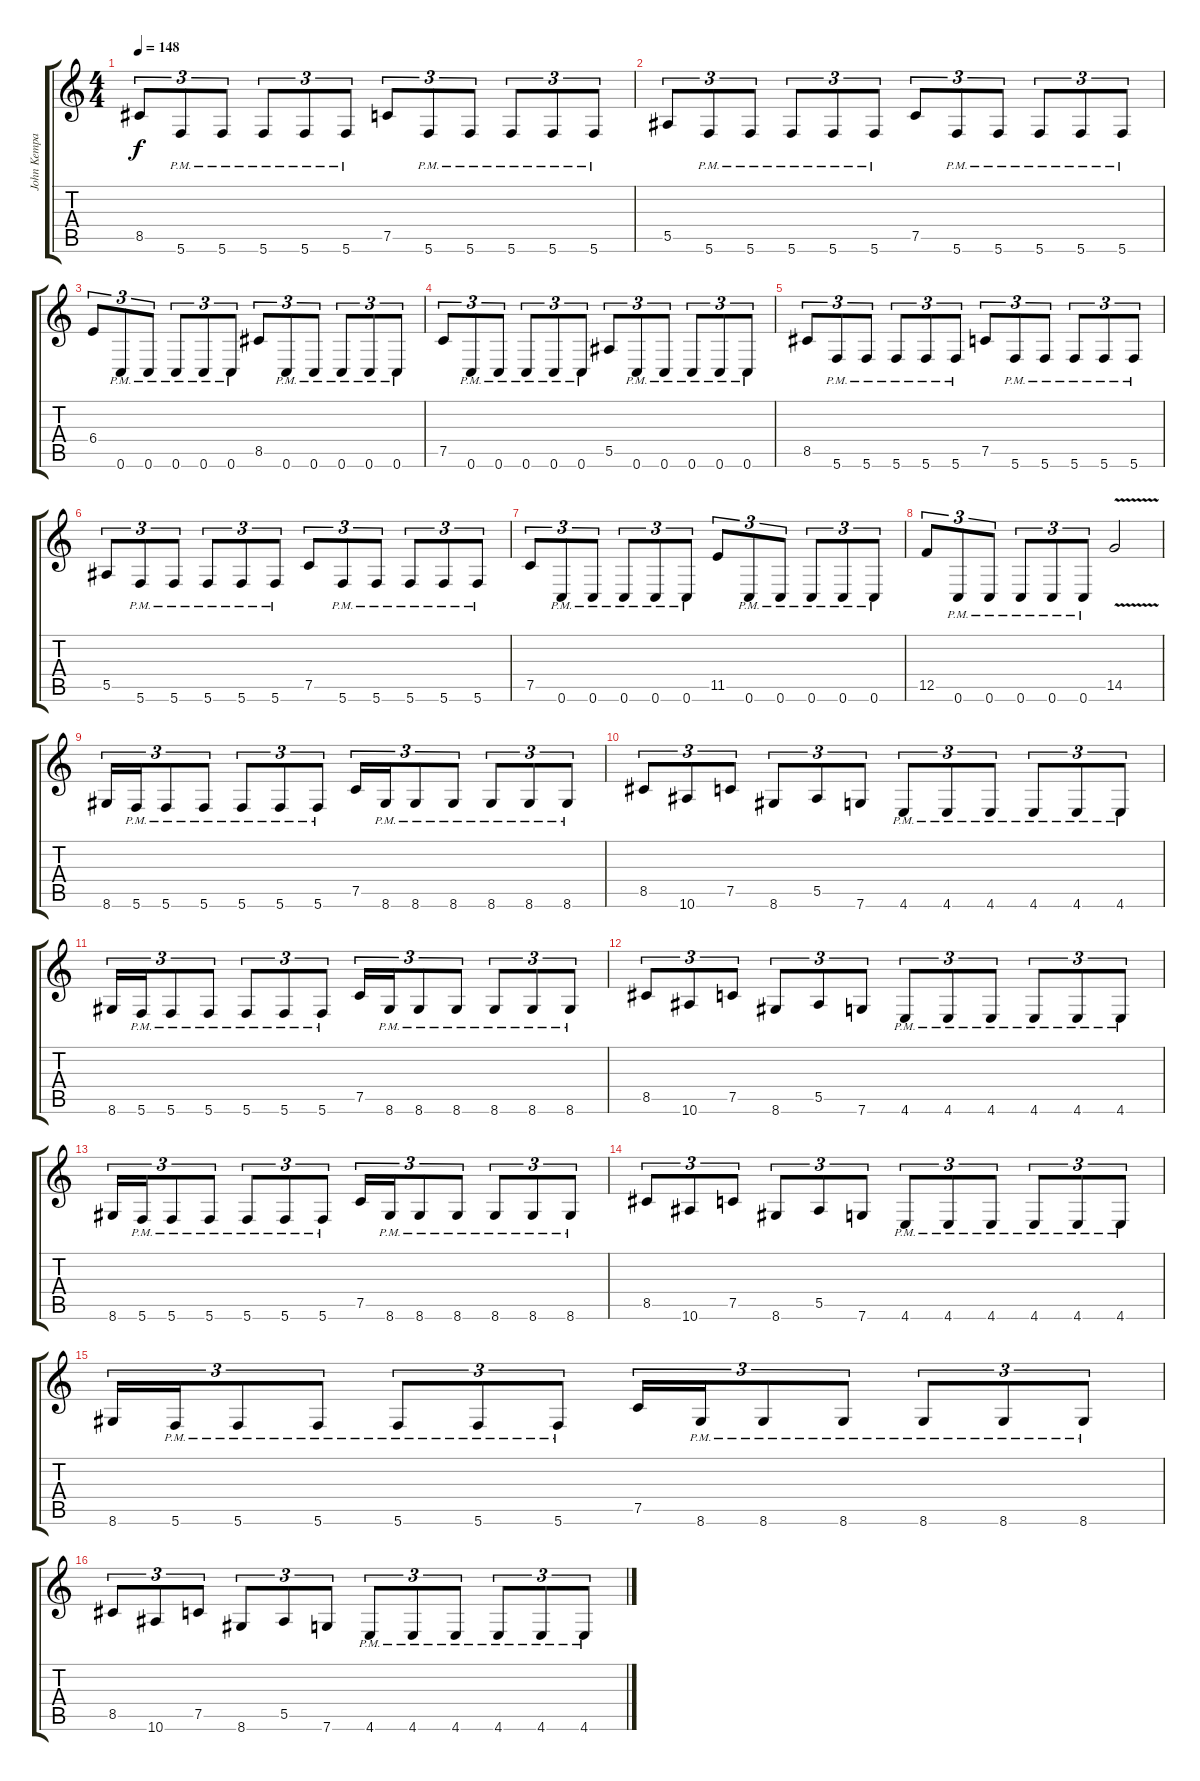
\track ("John Kempainen (Harmonizer)" "John Kempa") {instrument distortionguitar}
\staff {score tabs}
\tuning (C4 G3 Eb3 Bb2 F2 C2) {hide}
\ts (4 4)
\tempo 148
\clef g2
\ks c
8.5.8{tu (3 2) dy f} 5.6{pm}.8{tu (3 2)} 5.6{pm}.8{tu (3 2)} 5.6{pm}.8{tu (3 2)} 5.6{pm}.8{tu (3 2)} 5.6{pm}.8{tu (3 2)} 7.5.8{tu (3 2)} 5.6{pm}.8{tu (3 2)} 5.6{pm}.8{tu (3 2)} 5.6{pm}.8{tu (3 2)} 5.6{pm}.8{tu (3 2)} 5.6{pm}.8{tu (3 2)} |
5.5.8{tu (3 2)} 5.6{pm}.8{tu (3 2)} 5.6{pm}.8{tu (3 2)} 5.6{pm}.8{tu (3 2)} 5.6{pm}.8{tu (3 2)} 5.6{pm}.8{tu (3 2)} 7.5.8{tu (3 2)} 5.6{pm}.8{tu (3 2)} 5.6{pm}.8{tu (3 2)} 5.6{pm}.8{tu (3 2)} 5.6{pm}.8{tu (3 2)} 5.6{pm}.8{tu (3 2)} |
6.4.8{tu (3 2)} 0.6{pm}.8{tu (3 2)} 0.6{pm}.8{tu (3 2)} 0.6{pm}.8{tu (3 2)} 0.6{pm}.8{tu (3 2)} 0.6{pm}.8{tu (3 2)} 8.5.8{tu (3 2)} 0.6{pm}.8{tu (3 2)} 0.6{pm}.8{tu (3 2)} 0.6{pm}.8{tu (3 2)} 0.6{pm}.8{tu (3 2)} 0.6{pm}.8{tu (3 2)} |
7.5.8{tu (3 2)} 0.6{pm}.8{tu (3 2)} 0.6{pm}.8{tu (3 2)} 0.6{pm}.8{tu (3 2)} 0.6{pm}.8{tu (3 2)} 0.6{pm}.8{tu (3 2)} 5.5.8{tu (3 2)} 0.6{pm}.8{tu (3 2)} 0.6{pm}.8{tu (3 2)} 0.6{pm}.8{tu (3 2)} 0.6{pm}.8{tu (3 2)} 0.6{pm}.8{tu (3 2)} |
8.5.8{tu (3 2)} 5.6{pm}.8{tu (3 2)} 5.6{pm}.8{tu (3 2)} 5.6{pm}.8{tu (3 2)} 5.6{pm}.8{tu (3 2)} 5.6{pm}.8{tu (3 2)} 7.5.8{tu (3 2)} 5.6{pm}.8{tu (3 2)} 5.6{pm}.8{tu (3 2)} 5.6{pm}.8{tu (3 2)} 5.6{pm}.8{tu (3 2)} 5.6{pm}.8{tu (3 2)} |
5.5.8{tu (3 2)} 5.6{pm}.8{tu (3 2)} 5.6{pm}.8{tu (3 2)} 5.6{pm}.8{tu (3 2)} 5.6{pm}.8{tu (3 2)} 5.6{pm}.8{tu (3 2)} 7.5.8{tu (3 2)} 5.6{pm}.8{tu (3 2)} 5.6{pm}.8{tu (3 2)} 5.6{pm}.8{tu (3 2)} 5.6{pm}.8{tu (3 2)} 5.6{pm}.8{tu (3 2)} |
7.5.8{tu (3 2)} 0.6{pm}.8{tu (3 2)} 0.6{pm}.8{tu (3 2)} 0.6{pm}.8{tu (3 2)} 0.6{pm}.8{tu (3 2)} 0.6{pm}.8{tu (3 2)} 11.5.8{tu (3 2)} 0.6{pm}.8{tu (3 2)} 0.6{pm}.8{tu (3 2)} 0.6{pm}.8{tu (3 2)} 0.6{pm}.8{tu (3 2)} 0.6{pm}.8{tu (3 2)} |
12.5.8{tu (3 2)} 0.6{pm}.8{tu (3 2)} 0.6{pm}.8{tu (3 2)} 0.6{pm}.8{tu (3 2)} 0.6{pm}.8{tu (3 2)} 0.6{pm}.8{tu (3 2)} 14.5{v}.2 |
8.6.16{tu (3 2)} 5.6{pm}.16{tu (3 2)} 5.6{pm}.8{tu (3 2)} 5.6{pm}.8{tu (3 2)} 5.6{pm}.8{tu (3 2)} 5.6{pm}.8{tu (3 2)} 5.6{pm}.8{tu (3 2)} 7.5.16{tu (3 2)} 8.6{pm}.16{tu (3 2)} 8.6{pm}.8{tu (3 2)} 8.6{pm}.8{tu (3 2)} 8.6{pm}.8{tu (3 2)} 8.6{pm}.8{tu (3 2)} 8.6{pm}.8{tu (3 2)} |
8.5.8{tu (3 2)} 10.6.8{tu (3 2)} 7.5.8{tu (3 2)} 8.6.8{tu (3 2)} 5.5.8{tu (3 2)} 7.6.8{tu (3 2)} 4.6{pm}.8{tu (3 2)} 4.6{pm}.8{tu (3 2)} 4.6{pm}.8{tu (3 2)} 4.6{pm}.8{tu (3 2)} 4.6{pm}.8{tu (3 2)} 4.6{pm}.8{tu (3 2)} |
8.6.16{tu (3 2)} 5.6{pm}.16{tu (3 2)} 5.6{pm}.8{tu (3 2)} 5.6{pm}.8{tu (3 2)} 5.6{pm}.8{tu (3 2)} 5.6{pm}.8{tu (3 2)} 5.6{pm}.8{tu (3 2)} 7.5.16{tu (3 2)} 8.6{pm}.16{tu (3 2)} 8.6{pm}.8{tu (3 2)} 8.6{pm}.8{tu (3 2)} 8.6{pm}.8{tu (3 2)} 8.6{pm}.8{tu (3 2)} 8.6{pm}.8{tu (3 2)} |
8.5.8{tu (3 2)} 10.6.8{tu (3 2)} 7.5.8{tu (3 2)} 8.6.8{tu (3 2)} 5.5.8{tu (3 2)} 7.6.8{tu (3 2)} 4.6{pm}.8{tu (3 2)} 4.6{pm}.8{tu (3 2)} 4.6{pm}.8{tu (3 2)} 4.6{pm}.8{tu (3 2)} 4.6{pm}.8{tu (3 2)} 4.6{pm}.8{tu (3 2)} |
8.6.16{tu (3 2)} 5.6{pm}.16{tu (3 2)} 5.6{pm}.8{tu (3 2)} 5.6{pm}.8{tu (3 2)} 5.6{pm}.8{tu (3 2)} 5.6{pm}.8{tu (3 2)} 5.6{pm}.8{tu (3 2)} 7.5.16{tu (3 2)} 8.6{pm}.16{tu (3 2)} 8.6{pm}.8{tu (3 2)} 8.6{pm}.8{tu (3 2)} 8.6{pm}.8{tu (3 2)} 8.6{pm}.8{tu (3 2)} 8.6{pm}.8{tu (3 2)} |
8.5.8{tu (3 2)} 10.6.8{tu (3 2)} 7.5.8{tu (3 2)} 8.6.8{tu (3 2)} 5.5.8{tu (3 2)} 7.6.8{tu (3 2)} 4.6{pm}.8{tu (3 2)} 4.6{pm}.8{tu (3 2)} 4.6{pm}.8{tu (3 2)} 4.6{pm}.8{tu (3 2)} 4.6{pm}.8{tu (3 2)} 4.6{pm}.8{tu (3 2)} |
8.6.16{tu (3 2)} 5.6{pm}.16{tu (3 2)} 5.6{pm}.8{tu (3 2)} 5.6{pm}.8{tu (3 2)} 5.6{pm}.8{tu (3 2)} 5.6{pm}.8{tu (3 2)} 5.6{pm}.8{tu (3 2)} 7.5.16{tu (3 2)} 8.6{pm}.16{tu (3 2)} 8.6{pm}.8{tu (3 2)} 8.6{pm}.8{tu (3 2)} 8.6{pm}.8{tu (3 2)} 8.6{pm}.8{tu (3 2)} 8.6{pm}.8{tu (3 2)} |
8.5.8{tu (3 2)} 10.6.8{tu (3 2)} 7.5.8{tu (3 2)} 8.6.8{tu (3 2)} 5.5.8{tu (3 2)} 7.6.8{tu (3 2)} 4.6{pm}.8{tu (3 2)} 4.6{pm}.8{tu (3 2)} 4.6{pm}.8{tu (3 2)} 4.6{pm}.8{tu (3 2)} 4.6{pm}.8{tu (3 2)} 4.6{pm}.8{tu (3 2)}
